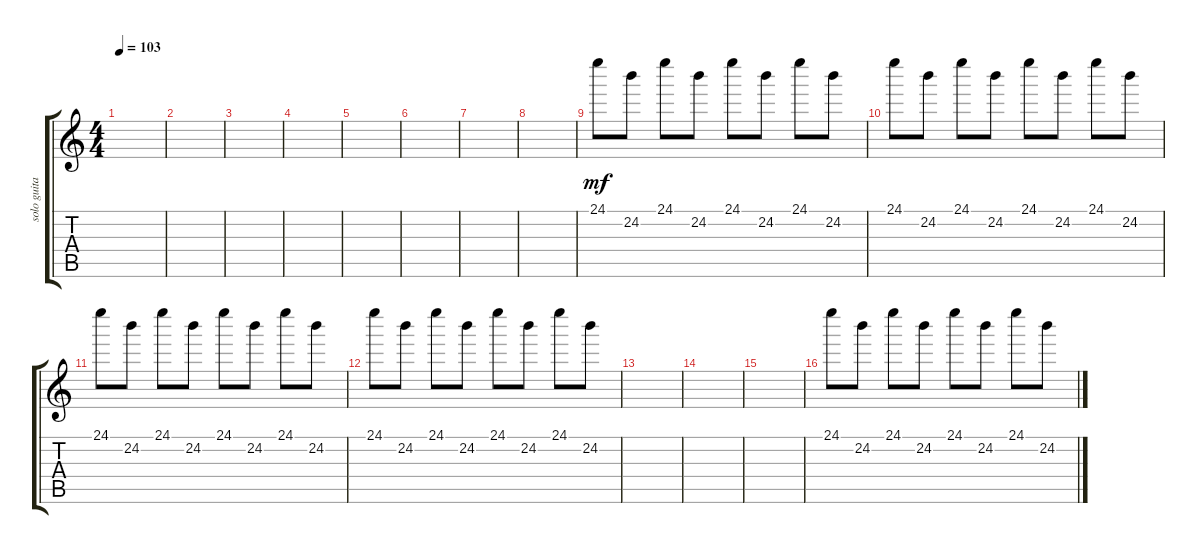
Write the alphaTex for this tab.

\track ("solo guitar" "solo guita") {instrument electricguitarjazz}
\staff {score tabs}
\tuning (E4 B3 G3 D3 A2 E2) {hide}
\ts (4 4)
\tempo 103
\clef g2
\ks c
|
|
|
|
|
|
|
|
24.1.8{dy mf} 24.2.8 24.1.8 24.2.8 24.1.8 24.2.8 24.1.8 24.2.8 |
24.1.8 24.2.8 24.1.8 24.2.8 24.1.8 24.2.8 24.1.8 24.2.8 |
24.1.8 24.2.8 24.1.8 24.2.8 24.1.8 24.2.8 24.1.8 24.2.8 |
24.1.8 24.2.8 24.1.8 24.2.8 24.1.8 24.2.8 24.1.8 24.2.8 |
|
|
|
24.1.8 24.2.8 24.1.8 24.2.8 24.1.8 24.2.8 24.1.8 24.2.8
